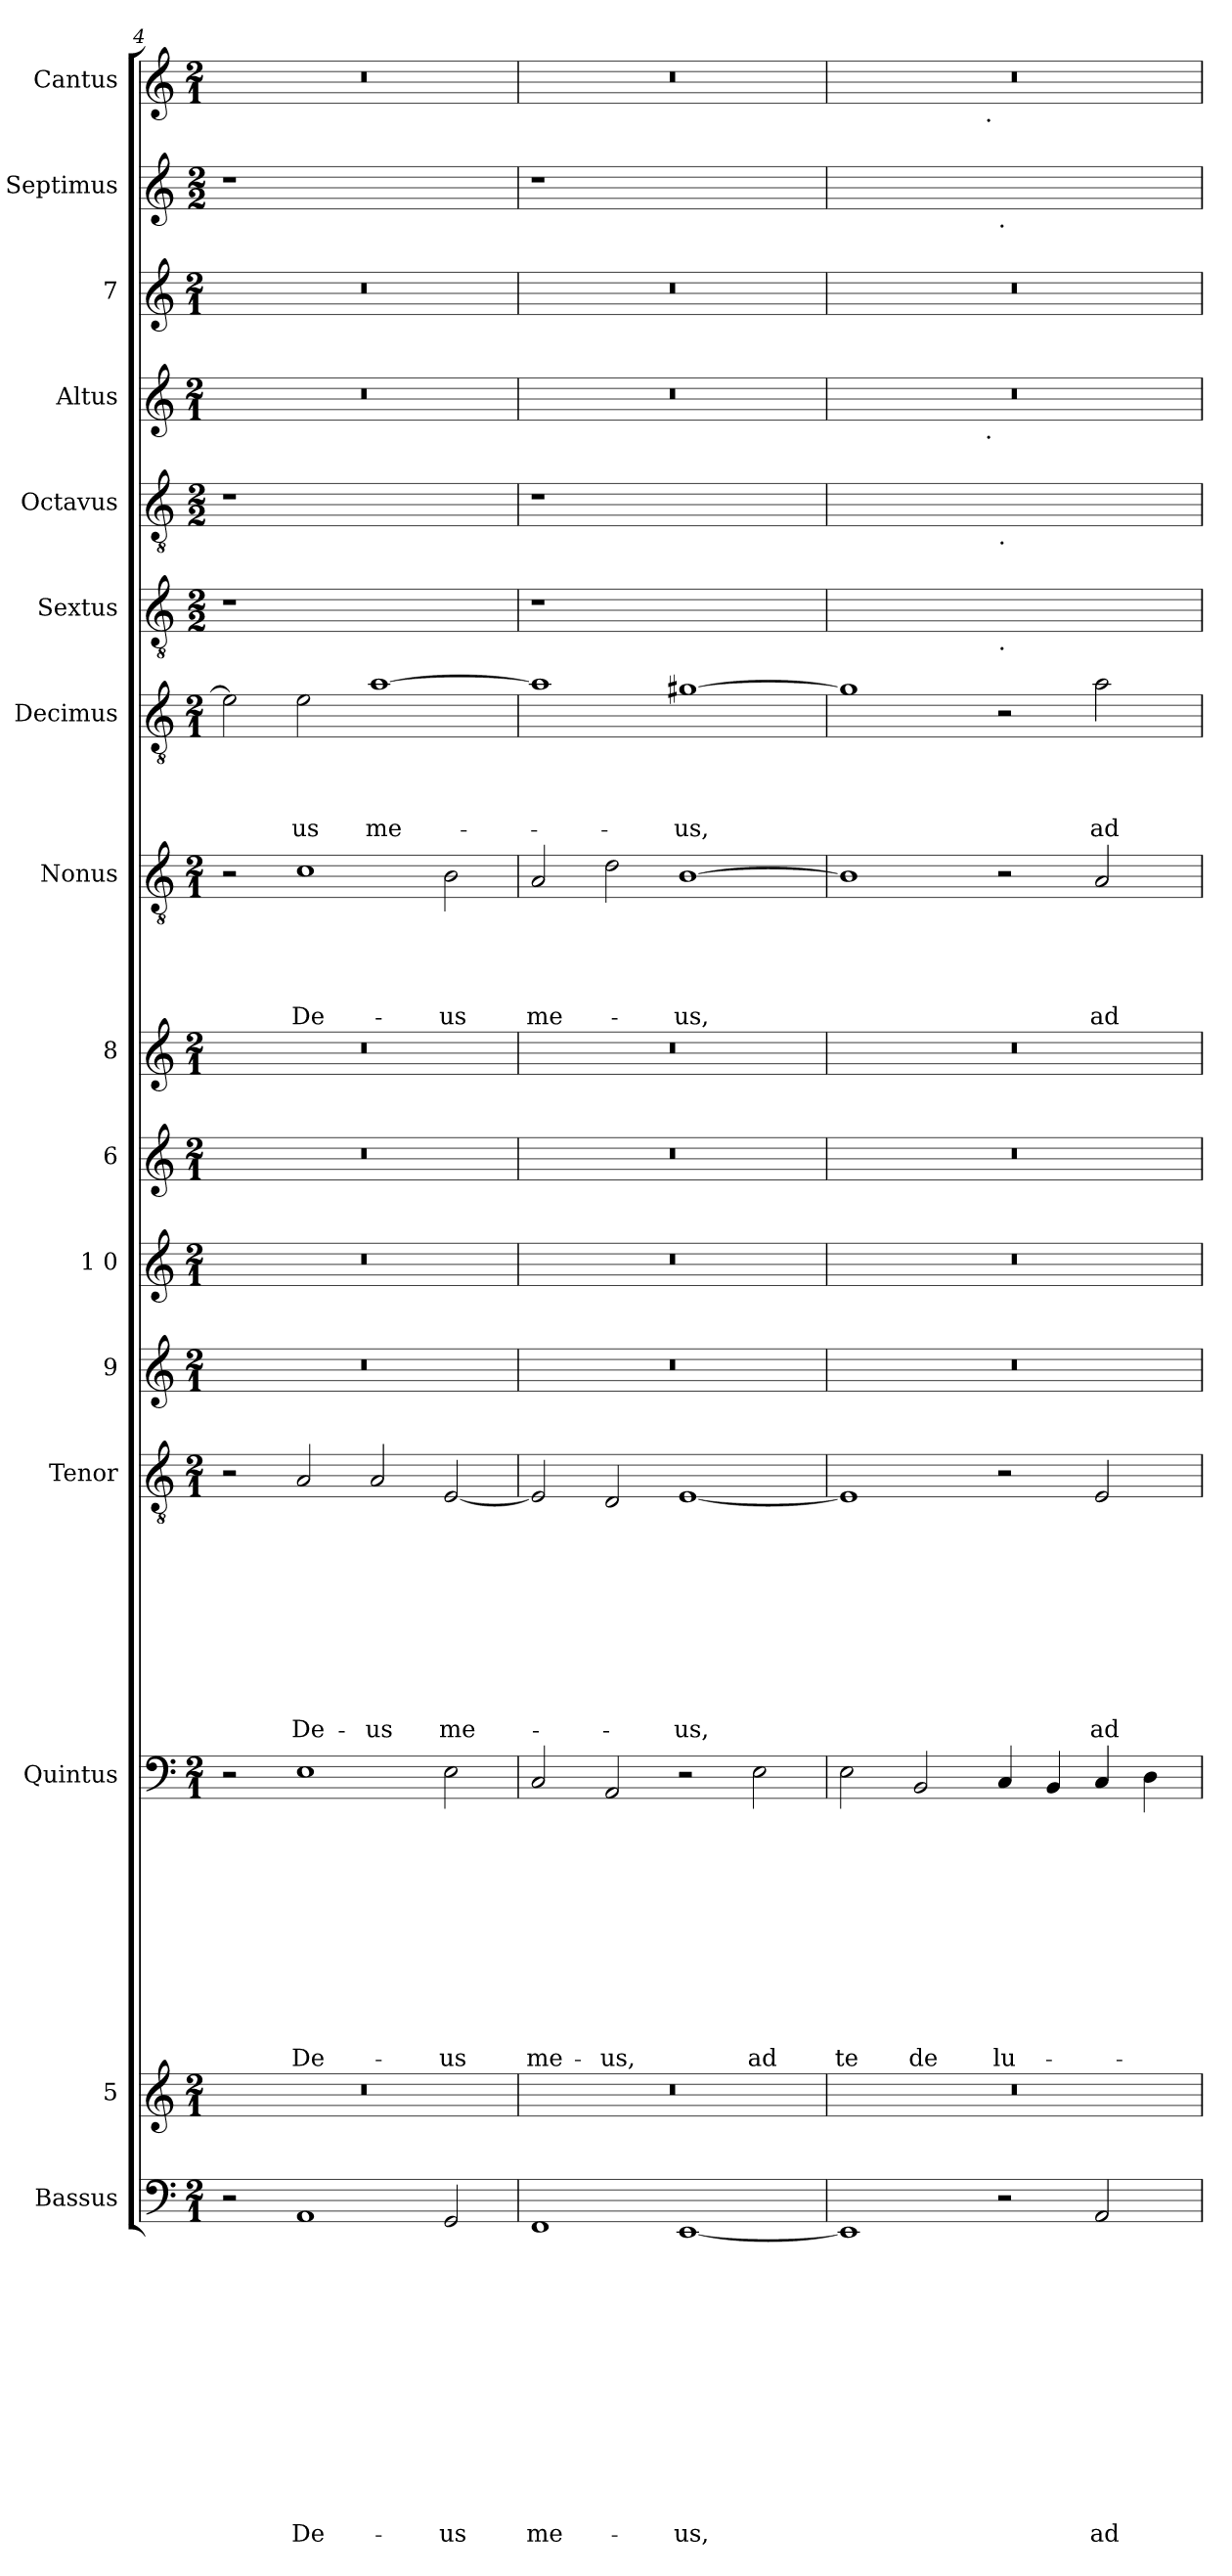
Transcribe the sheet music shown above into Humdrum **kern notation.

**kern	**text	**text	**text	**text	**text	**text	**text	**text	**text	**text	**text	**text	**text	**kern	**kern	**text	**text	**text	**text	**text	**text	**text	**text	**text	**text	**text	**kern	**text	**text	**text	**text	**text	**text	**text	**text	**text	**text	**kern	**kern	**kern	**kern	**kern	**text	**text	**text	**text	**text	**kern	**text	**text	**text	**text	**kern	**kern	**kern	**kern	**kern	**kern
*part16	*part16	*part16	*part16	*part16	*part16	*part16	*part16	*part16	*part16	*part16	*part16	*part16	*part16	*part15	*part14	*part14	*part14	*part14	*part14	*part14	*part14	*part14	*part14	*part14	*part14	*part14	*part13	*part13	*part13	*part13	*part13	*part13	*part13	*part13	*part13	*part13	*part13	*part12	*part11	*part10	*part9	*part8	*part8	*part8	*part8	*part8	*part8	*part7	*part7	*part7	*part7	*part7	*part6	*part5	*part4	*part3	*part2	*part1
*staff16	*staff16	*staff16	*staff16	*staff16	*staff16	*staff16	*staff16	*staff16	*staff16	*staff16	*staff16	*staff16	*staff16	*staff15	*staff14	*staff14	*staff14	*staff14	*staff14	*staff14	*staff14	*staff14	*staff14	*staff14	*staff14	*staff14	*staff13	*staff13	*staff13	*staff13	*staff13	*staff13	*staff13	*staff13	*staff13	*staff13	*staff13	*staff12	*staff11	*staff10	*staff9	*staff8	*staff8	*staff8	*staff8	*staff8	*staff8	*staff7	*staff7	*staff7	*staff7	*staff7	*staff6	*staff5	*staff4	*staff3	*staff2	*staff1
*I"Bassus	*	*	*	*	*	*	*	*	*	*	*	*	*	*I"5	*I"Quintus	*	*	*	*	*	*	*	*	*	*	*	*I"Tenor	*	*	*	*	*	*	*	*	*	*	*I"9	*I"1 0	*I"6	*I"8	*I"Nonus	*	*	*	*	*	*I"Decimus	*	*	*	*	*I"Sextus	*I"Octavus	*I"Altus	*I"7	*I"Septimus	*I"Cantus
*I'B	*	*	*	*	*	*	*	*	*	*	*	*	*	*	*	*	*	*	*	*	*	*	*	*	*	*	*I'T	*	*	*	*	*	*	*	*	*	*	*	*	*	*	*	*	*	*	*	*	*	*	*	*	*	*	*	*I'A	*	*	*I'C
*clefF4	*	*	*	*	*	*	*	*	*	*	*	*	*	*clefG2	*clefF4	*	*	*	*	*	*	*	*	*	*	*	*clefGv2	*	*	*	*	*	*	*	*	*	*	*clefG2	*clefG2	*clefG2	*clefG2	*clefGv2	*	*	*	*	*	*clefGv2	*	*	*	*	*clefGv2	*clefGv2	*clefG2	*clefG2	*clefG2	*clefG2
*k[]	*	*	*	*	*	*	*	*	*	*	*	*	*	*k[]	*k[]	*	*	*	*	*	*	*	*	*	*	*	*k[]	*	*	*	*	*	*	*	*	*	*	*k[]	*k[]	*k[]	*k[]	*k[]	*	*	*	*	*	*k[]	*	*	*	*	*k[]	*k[]	*k[]	*k[]	*k[]	*k[]
*C:	*	*	*	*	*	*	*	*	*	*	*	*	*	*C:	*C:	*	*	*	*	*	*	*	*	*	*	*	*C:	*	*	*	*	*	*	*	*	*	*	*C:	*C:	*C:	*C:	*C:	*	*	*	*	*	*C:	*	*	*	*	*C:	*C:	*C:	*C:	*C:	*C:
*M2/1	*	*	*	*	*	*	*	*	*	*	*	*	*	*M2/1	*M2/1	*	*	*	*	*	*	*	*	*	*	*	*M2/1	*	*	*	*	*	*	*	*	*	*	*M2/1	*M2/1	*M2/1	*M2/1	*M2/1	*	*	*	*	*	*M2/1	*	*	*	*	*M2/2	*M2/2	*M2/1	*M2/1	*M2/2	*M2/1
=4	=4	=4	=4	=4	=4	=4	=4	=4	=4	=4	=4	=4	=4	=4	=4	=4	=4	=4	=4	=4	=4	=4	=4	=4	=4	=4	=4	=4	=4	=4	=4	=4	=4	=4	=4	=4	=4	=4	=4	=4	=4	=4	=4	=4	=4	=4	=4	=4	=4	=4	=4	=4	=4	=4	=4	=4	=4	=4
2r	.	.	.	.	.	.	.	.	.	.	.	.	.	0r	2r	.	.	.	.	.	.	.	.	.	.	.	2r	.	.	.	.	.	.	.	.	.	.	0r	0r	0r	0r	2r	.	.	.	.	.	2e\]	.	.	.	.	1r	1r	0r	0r	1r	0r
!	!	!	!	!	!	!	!	!	!	!	!	!	!LO:LY:b	!	!	!	!	!	!	!	!	!	!	!	!	!LO:LY:b	!	!	!	!	!	!	!	!	!	!	!LO:LY:b	!	!	!	!	!	!	!	!	!	!LO:LY:b	!	!	!	!	!LO:LY:b	!	!	!	!	!	!
1AA	.	.	.	.	.	.	.	.	.	.	.	.	De-	.	1E	.	.	.	.	.	.	.	.	.	.	De-	2A/	.	.	.	.	.	.	.	.	.	De-	.	.	.	.	1c	.	.	.	.	De-	2e\	.	.	.	-us	.	.	.	.	.	.
!	!	!	!	!	!	!	!	!	!	!	!	!	!	!	!	!	!	!	!	!	!	!	!	!	!	!	!	!	!	!	!	!	!	!	!	!	!LO:LY:b	!	!	!	!	!	!	!	!	!	!	!	!	!	!	!LO:LY:b	!	!	!	!	!	!
.	.	.	.	.	.	.	.	.	.	.	.	.	.	.	.	.	.	.	.	.	.	.	.	.	.	.	2A/	.	.	.	.	.	.	.	.	.	-us	.	.	.	.	.	.	.	.	.	.	[>1a	.	.	.	me-	1ryy	1ryy	.	.	1ryy	.
!	!	!	!	!	!	!	!	!	!	!	!	!	!LO:LY:b	!	!	!	!	!	!	!	!	!	!	!	!	!LO:LY:b	!	!	!	!	!	!	!	!	!	!	!LO:LY:b	!	!	!	!	!	!	!	!	!	!LO:LY:b	!	!	!	!	!	!	!	!	!	!	!
2GG/	.	.	.	.	.	.	.	.	.	.	.	.	-us	.	2E\	.	.	.	.	.	.	.	.	.	.	-us	[<2E/	.	.	.	.	.	.	.	.	.	me-	.	.	.	.	2B\	.	.	.	.	-us	.	.	.	.	.	.	.	.	.	.	.
=5	=5	=5	=5	=5	=5	=5	=5	=5	=5	=5	=5	=5	=5	=5	=5	=5	=5	=5	=5	=5	=5	=5	=5	=5	=5	=5	=5	=5	=5	=5	=5	=5	=5	=5	=5	=5	=5	=5	=5	=5	=5	=5	=5	=5	=5	=5	=5	=5	=5	=5	=5	=5	=5	=5	=5	=5	=5	=5
!	!	!	!	!	!	!	!	!	!	!	!	!	!LO:LY:b	!	!	!	!	!	!	!	!	!	!	!	!	!LO:LY:b	!	!	!	!	!	!	!	!	!	!	!	!	!	!	!	!	!	!	!	!	!LO:LY:b	!	!	!	!	!	!	!	!	!	!	!
1FF	.	.	.	.	.	.	.	.	.	.	.	.	me-	0r	2C/	.	.	.	.	.	.	.	.	.	.	me-	2E/]	.	.	.	.	.	.	.	.	.	.	0r	0r	0r	0r	2A/	.	.	.	.	me-	1a]	.	.	.	.	1r	1r	0r	0r	1r	0r
!	!	!	!	!	!	!	!	!	!	!	!	!	!	!	!	!	!	!	!	!	!	!	!	!	!	!LO:LY:b	!	!	!	!	!	!	!	!	!	!	!	!	!	!	!	!	!	!	!	!	!	!	!	!	!	!	!	!	!	!	!	!
.	.	.	.	.	.	.	.	.	.	.	.	.	.	.	2AA/	.	.	.	.	.	.	.	.	.	.	-us,	2D/	.	.	.	.	.	.	.	.	.	.	.	.	.	.	2d\	.	.	.	.	.	.	.	.	.	.	.	.	.	.	.	.
!	!	!	!	!	!	!	!	!	!	!	!	!	!LO:LY:b	!	!	!	!	!	!	!	!	!	!	!	!	!	!	!	!	!	!	!	!	!	!	!	!LO:LY:b	!	!	!	!	!	!	!	!	!	!LO:LY:b	!	!	!	!	!LO:LY:b	!	!	!	!	!	!
[<1EE	.	.	.	.	.	.	.	.	.	.	.	.	-us,	.	2r	.	.	.	.	.	.	.	.	.	.	.	[<1E	.	.	.	.	.	.	.	.	.	-us,	.	.	.	.	[>1B	.	.	.	.	-us,	[>1g#X	.	.	.	-us,	1ryy	1ryy	.	.	1ryy	.
!	!	!	!	!	!	!	!	!	!	!	!	!	!	!	!	!	!	!	!	!	!	!	!	!	!	!LO:LY:b	!	!	!	!	!	!	!	!	!	!	!	!	!	!	!	!	!	!	!	!	!	!	!	!	!	!	!	!	!	!	!	!
.	.	.	.	.	.	.	.	.	.	.	.	.	.	.	2E\	.	.	.	.	.	.	.	.	.	.	ad	.	.	.	.	.	.	.	.	.	.	.	.	.	.	.	.	.	.	.	.	.	.	.	.	.	.	.	.	.	.	.	.
=6	=6	=6	=6	=6	=6	=6	=6	=6	=6	=6	=6	=6	=6	=6	=6	=6	=6	=6	=6	=6	=6	=6	=6	=6	=6	=6	=6	=6	=6	=6	=6	=6	=6	=6	=6	=6	=6	=6	=6	=6	=6	=6	=6	=6	=6	=6	=6	=6	=6	=6	=6	=6	=6	=6	=6	=6	=6	=6
!	!	!	!	!	!	!	!	!	!	!	!	!	!	!	!	!	!	!	!	!	!	!	!	!	!	!LO:LY:b	!	!	!	!	!	!	!	!	!	!	!	!	!	!	!	!	!	!	!	!	!	!	!	!	!	!	!	!	!	!	!	!
*	*	*	*	*	*	*	*	*	*	*	*	*	*	*	*	*	*	*	*	*	*	*	*	*	*	*	*	*	*	*	*	*	*	*	*	*	*	*	*	*	*	*	*	*	*	*	*	*	*	*	*	*	*	*	*^	*	*	*^
1EE]	.	.	.	.	.	.	.	.	.	.	.	.	.	0r	2E\	.	.	.	.	.	.	.	.	.	.	te	1E]	.	.	.	.	.	.	.	.	.	.	0r	0r	0r	0r	1B]	.	.	.	.	.	1g#]	.	.	.	.	1ryy	1ryy	0r	2ryy	0r	1ryy	0r	2ryy
!	!	!	!	!	!	!	!	!	!	!	!	!	!	!	!	!	!	!	!	!	!	!	!	!	!	!LO:LY:b	!	!	!	!	!	!	!	!	!	!	!	!	!	!	!	!	!	!	!	!	!	!	!	!	!	!	!	!	!	!	!	!	!	!
.	.	.	.	.	.	.	.	.	.	.	.	.	.	.	2BB/	.	.	.	.	.	.	.	.	.	.	de	.	.	.	.	.	.	.	.	.	.	.	.	.	.	.	.	.	.	.	.	.	.	.	.	.	.	.	.	.	4...ryy	.	.	.	4...ryy
!	!	!	!	!	!	!	!	!	!	!	!	!	!	!	!	!	!	!	!	!	!	!	!	!	!	!	!	!	!	!	!	!	!	!	!	!	!	!	!	!	!	!	!	!	!	!	!	!	!	!	!	!	!	!	!	!	!	!	!	!LO:TX:b:t=.
!	!	!	!	!	!	!	!	!	!	!	!	!	!	!	!	!	!	!	!	!	!	!	!	!	!	!	!	!	!	!	!	!	!	!	!	!	!	!	!	!	!	!	!	!	!	!	!	!	!	!	!	!	!	!	!	!LO:TX:b:t=.	!	!	!	!
.	.	.	.	.	.	.	.	.	.	.	.	.	.	.	.	.	.	.	.	.	.	.	.	.	.	.	.	.	.	.	.	.	.	.	.	.	.	.	.	.	.	.	.	.	.	.	.	.	.	.	.	.	.	.	.	1ryy	.	.	.	1ryy
!	!	!	!	!	!	!	!	!	!	!	!	!	!	!	!	!	!	!	!	!	!	!	!	!	!	!	!	!	!	!	!	!	!	!	!	!	!	!	!	!	!	!	!	!	!	!	!	!	!	!	!	!	!	!	!	!	!	!LO:TX:b:t=.	!	!
!	!	!	!	!	!	!	!	!	!	!	!	!	!	!	!	!	!	!	!	!	!	!	!	!	!	!	!	!	!	!	!	!	!	!	!	!	!	!	!	!	!	!	!	!	!	!	!	!	!	!	!	!	!	!LO:TX:b:t=.	!	!	!	!	!	!
!	!	!	!	!	!	!	!	!	!	!	!	!	!	!	!	!	!	!	!	!	!	!	!	!	!	!	!	!	!	!	!	!	!	!	!	!	!	!	!	!	!	!	!	!	!	!	!	!	!	!	!	!	!LO:TX:b:t=.	!	!	!	!	!	!	!
!	!	!	!	!	!	!	!	!	!	!	!	!	!	!	!	!	!	!	!	!	!	!	!	!	!	!LO:LY:b	!	!	!	!	!	!	!	!	!	!	!	!	!	!	!	!	!	!	!	!	!	!	!	!	!	!	!	!	!	!	!	!	!	!
2r	.	.	.	.	.	.	.	.	.	.	.	.	.	.	4C/	.	.	.	.	.	.	.	.	.	.	lu-	2r	.	.	.	.	.	.	.	.	.	.	.	.	.	.	2r	.	.	.	.	.	2r	.	.	.	.	1ryy	1ryy	.	.	.	1ryy	.	.
.	.	.	.	.	.	.	.	.	.	.	.	.	.	.	4BB/	.	.	.	.	.	.	.	.	.	.	.	.	.	.	.	.	.	.	.	.	.	.	.	.	.	.	.	.	.	.	.	.	.	.	.	.	.	.	.	.	.	.	.	.	.
!	!	!	!	!	!	!	!	!	!	!	!	!	!LO:LY:b	!	!	!	!	!	!	!	!	!	!	!	!	!	!	!	!	!	!	!	!	!	!	!	!LO:LY:b	!	!	!	!	!	!	!	!	!	!LO:LY:b	!	!	!	!	!LO:LY:b	!	!	!	!	!	!	!	!
2AA/	.	.	.	.	.	.	.	.	.	.	.	.	ad	.	4C/	.	.	.	.	.	.	.	.	.	.	.	2E/	.	.	.	.	.	.	.	.	.	ad	.	.	.	.	2A/	.	.	.	.	ad	2a\	.	.	.	ad	.	.	.	.	.	.	.	.
.	.	.	.	.	.	.	.	.	.	.	.	.	.	.	4D\	.	.	.	.	.	.	.	.	.	.	.	.	.	.	.	.	.	.	.	.	.	.	.	.	.	.	.	.	.	.	.	.	.	.	.	.	.	.	.	.	.	.	.	.	.
.	.	.	.	.	.	.	.	.	.	.	.	.	.	.	.	.	.	.	.	.	.	.	.	.	.	.	.	.	.	.	.	.	.	.	.	.	.	.	.	.	.	.	.	.	.	.	.	.	.	.	.	.	.	.	.	32ryy	.	.	.	32ryy
*	*	*	*	*	*	*	*	*	*	*	*	*	*	*	*	*	*	*	*	*	*	*	*	*	*	*	*	*	*	*	*	*	*	*	*	*	*	*	*	*	*	*	*	*	*	*	*	*	*	*	*	*	*	*	*v	*v	*	*	*v	*v
=	=	=	=	=	=	=	=	=	=	=	=	=	=	=	=	=	=	=	=	=	=	=	=	=	=	=	=	=	=	=	=	=	=	=	=	=	=	=	=	=	=	=	=	=	=	=	=	=	=	=	=	=	=	=	=	=	=	=
*-	*-	*-	*-	*-	*-	*-	*-	*-	*-	*-	*-	*-	*-	*-	*-	*-	*-	*-	*-	*-	*-	*-	*-	*-	*-	*-	*-	*-	*-	*-	*-	*-	*-	*-	*-	*-	*-	*-	*-	*-	*-	*-	*-	*-	*-	*-	*-	*-	*-	*-	*-	*-	*-	*-	*-	*-	*-	*-
